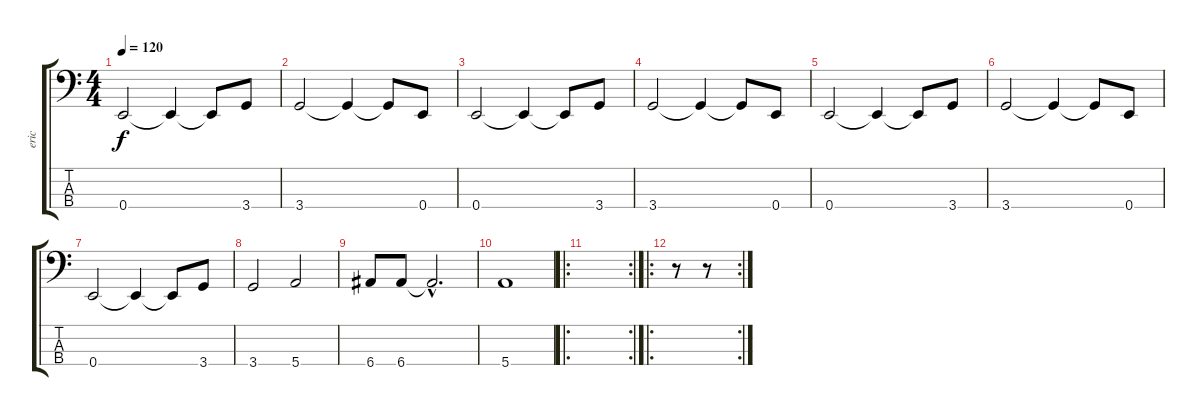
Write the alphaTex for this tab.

\track ("eric" "eric") {instrument electricbasspick}
\staff {score tabs}
\tuning (G2 D2 A1 E1) {hide}
\ts (4 4)
\tempo 120
\clef f4
\ks c
0.4.2{dy f} 0.4{t}.4 0.4{t}.8 3.4.8 |
3.4.2 3.4{t}.4 3.4{t}.8 0.4.8 |
0.4.2 0.4{t}.4 0.4{t}.8 3.4.8 |
3.4.2 3.4{t}.4 3.4{t}.8 0.4.8 |
0.4.2 0.4{t}.4 0.4{t}.8 3.4.8 |
3.4.2 3.4{t}.4 3.4{t}.8 0.4.8 |
0.4.2 0.4{t}.4 0.4{t}.8 3.4.8 |
3.4.2 5.4.2 |
6.4.8 6.4.8 6.4{hac t}.2{d} |
5.4.1 |
\ro
\rc 2
|
\ro
\rc 2
r.8 r.8
